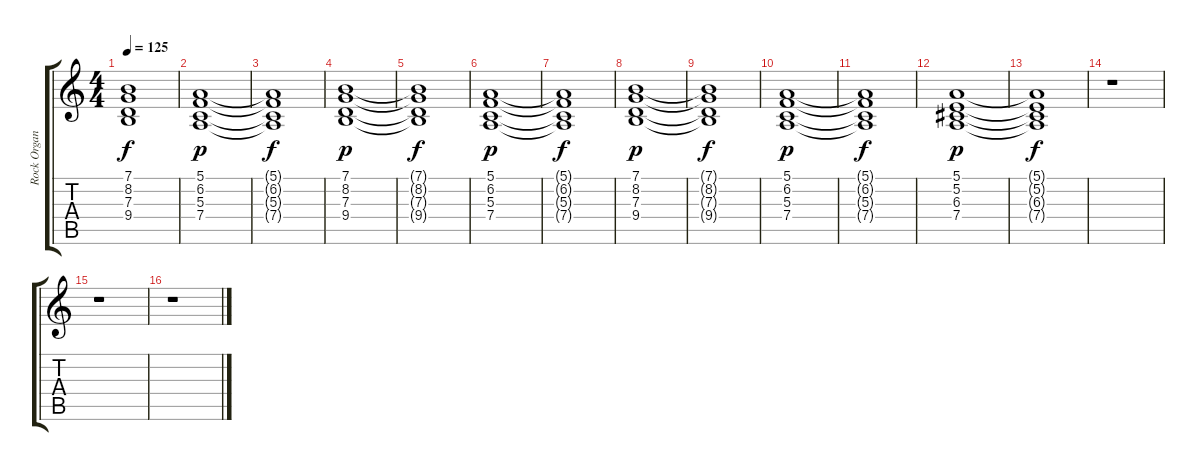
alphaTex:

\track ("Rock Organ" "Rock Organ") {instrument drawbarorgan}
\staff {score tabs}
\tuning (E4 B3 G3 D3 A2 E2) {hide}
\ts (4 4)
\tempo 125
\clef g2
\ks c
(7.1{t} 8.2{t} 7.3{t} 9.4{t}).1{dy f} |
(5.1 6.2 5.3 7.4).1{dy p} |
(5.1{t} 6.2{t} 5.3{t} 7.4{t}).1{dy f} |
(7.1 8.2 7.3 9.4).1{dy p} |
(7.1{t} 8.2{t} 7.3{t} 9.4{t}).1{dy f} |
(5.1 6.2 5.3 7.4).1{dy p} |
(5.1{t} 6.2{t} 5.3{t} 7.4{t}).1{dy f} |
(7.1 8.2 7.3 9.4).1{dy p} |
(7.1{t} 8.2{t} 7.3{t} 9.4{t}).1{dy f} |
(5.1 6.2 5.3 7.4).1{dy p} |
(5.1{t} 6.2{t} 5.3{t} 7.4{t}).1{dy f} |
(5.1 5.2 6.3 7.4).1{dy p} |
(5.1{t} 5.2{t} 6.3{t} 7.4{t}).1{dy f} |
r.1 |
r.1 |
r.1
